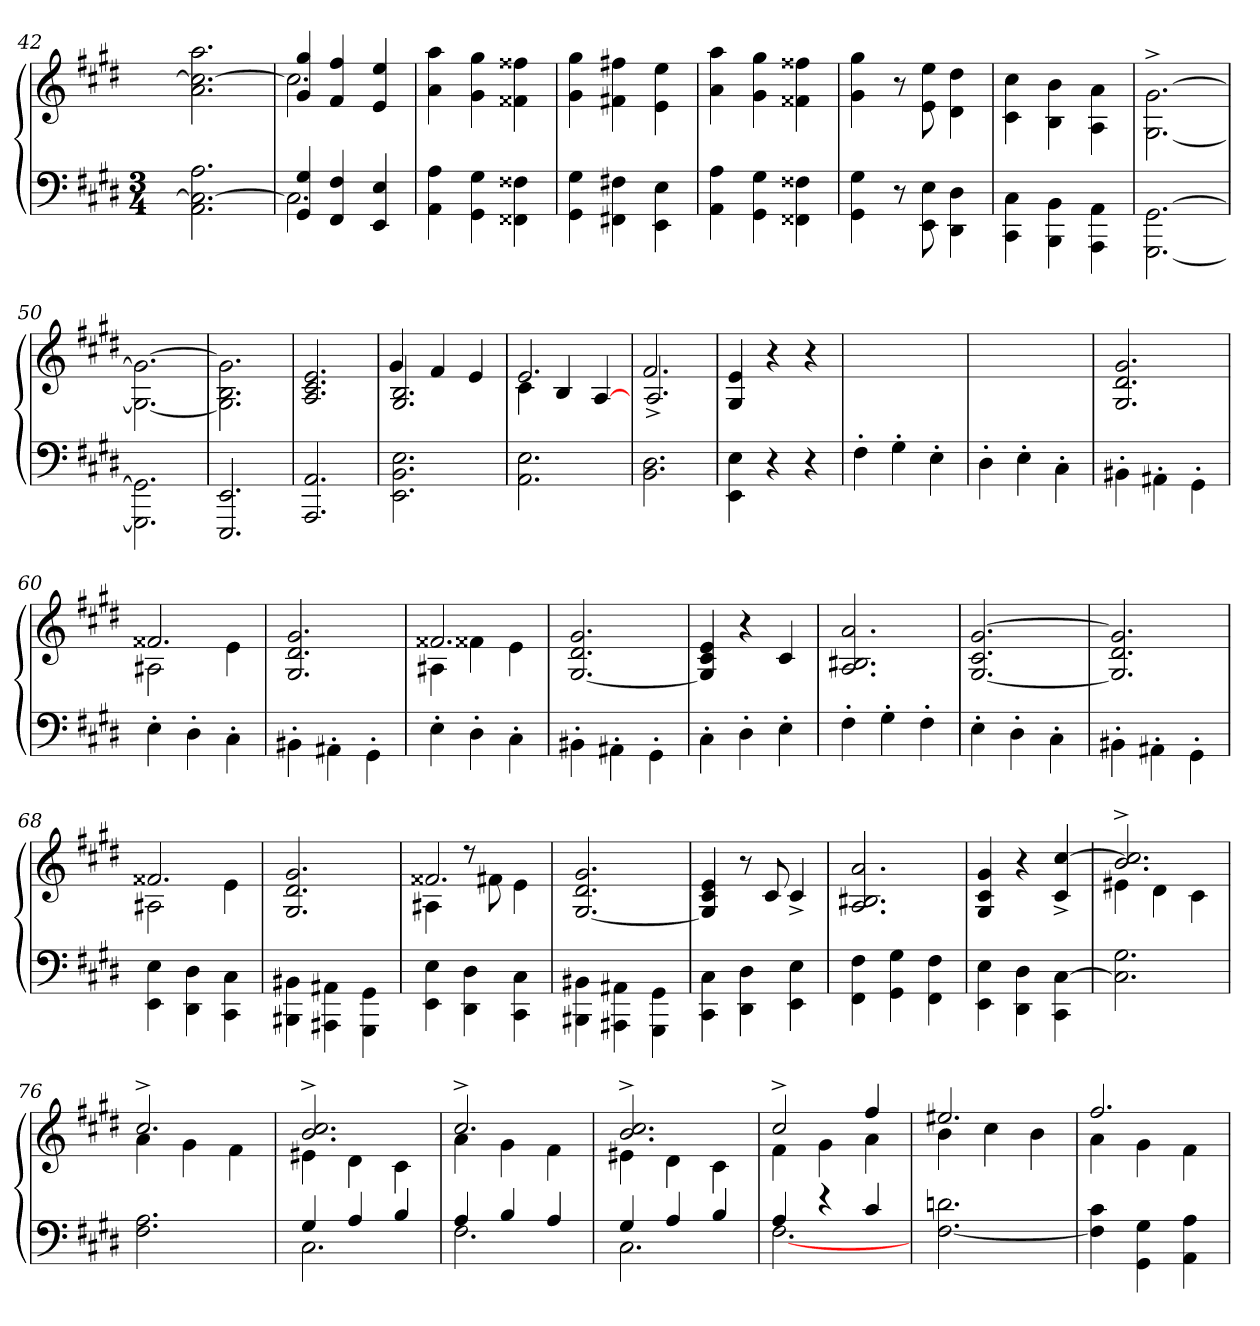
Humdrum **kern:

**kern	**kern
*part2	*part1
*staff2	*staff1
*	*I""Piano
*clefF4	*clefG2
*k[f#c#g#d#]	*k[f#c#g#d#]
*M3/4	*
=42	=42
2.AA\ 2.C#\_ 2.A\	2.a\ 2.cc#\_ 2.aa\
=43	=43
*^	*^
2.C#\]	4GG#/ 4G#/	2.cc#\]	4g#/ 4gg#/
.	4FF#/ 4F#/	.	4f#/ 4ff#/
.	4EE/ 4E/	.	4e/ 4ee/
*v	*v	*	*
*	*v	*v
=44	=44
4AA\ 4A\	4a\ 4aa\
4GG#\ 4G#\	4g#\ 4gg#\
4FF##X\ 4F##X\	4f##X\ 4ff##X\
=45	=45
4GG#\ 4G#\	4g#\ 4gg#\
4FF#X\ 4F#X\	4f#X\ 4ff#X\
4EE\ 4E\	4e\ 4ee\
=46	=46
4AA\ 4A\	4a\ 4aa\
4GG#\ 4G#\	4g#\ 4gg#\
4FF##X\ 4F##X\	4f##X\ 4ff##X\
=47	=47
4GG#\ 4G#\	4g#\ 4gg#\
8r	8r
8EE\ 8E\	8e\ 8ee\
4DD#\ 4D#\	4d#\ 4dd#\
=48	=48
4CC#\ 4C#\	4c#\ 4cc#\
4BBB\ 4BB\	4B\ 4b\
4AAA\ 4AA\	4A\ 4a\
=49	=49
[2.GGG#\ [2.GG#\	[2.G#\^> [2.g#\^>
=50	=50
2.GGG#\] 2.GG#\]	2.G#\_ 2.g#\_
=51	=51
2.EEE/ 2.EE/	2.G#\] 2.B\ 2.g#\]
=52	=52
2.AAA/ 2.AA/	2.A/ 2.c#/ 2.e/
=53	=53
*	*^
2.EE\ 2.BB\ 2.E\	2.G#/ 2.B/	4g#/
.	.	4f#/
.	.	4e/
=54	=54	=54
2.AA\ 2.E\	4c#\	2.e/
.	4B/	.
.	[4A/	.
=55	=55	=55
2.BB\ 2.D#\	2.f#/	2.A^>/
*	*v	*v
=56	=56
4EE\ 4E\	4G#/ 4e/
4r	4r
4r	4r
=57	=57
4F#'>\	2.r
4G#'>\	.
4E'>\	.
=58	=58
4D#'>\	2.r
4E'>\	.
4C#'>\	.
=59	=59
4BB#X'>\	2.G#/ 2.d#/ 2.g#/
4AA#X'>\	.
4GG#'>\	.
=60	=60
*	*^
4E'>\	2A#X\	2.f##X/
4D#'>\	.	.
4C#'>\	4e\	.
*	*v	*v
=61	=61
4BB#X'>\	2.G#/ 2.d#/ 2.g#/
4AA#X'>\	.
4GG#'>\	.
=62	=62
*	*^
4E'>\	4A#X\	2.f##/
4D#'>\	4f##X\	.
4C#'>\	4e\	.
*	*v	*v
=63	=63
4BB#X'>\	[2.G#/ 2.d#/ 2.g#/
4AA#X'>\	.
4GG#'>\	.
=64	=64
4C#'>\	4G#/] 4c#/ 4e/
4D#'>\	4r
4E'>\	4c#/
=65	=65
4F#'>\	2.A/ 2.B#X/ 2.a/
4G#'>\	.
4F#'>\	.
=66	=66
4E'>\	[2.G#/ 2.c#/ [2.g#/
4D#'>\	.
4C#'>\	.
=67	=67
4BB#X'>\	2.G#/] 2.d#/ 2.g#/]
4AA#X'>\	.
4GG#'>\	.
=68	=68
*	*^
4EE\ 4E\	2A#X\	2.f##X/
4DD#\ 4D#\	.	.
4CC#\ 4C#\	4e\	.
*	*v	*v
=69	=69
4BBB#X\ 4BB#X\	2.G#/ 2.d#/ 2.g#/
4AAA#X\ 4AA#X\	.
4GGG#\ 4GG#\	.
=70	=70
*	*^
4EE\ 4E\	4A#X\	2.f##X/
4DD#\ 4D#\	8r	.
.	8f#\	.
4CC#\ 4C#\	4e\	.
*	*v	*v
=71	=71
4BBB#X\ 4BB#X\	[2.G#/ 2.d#/ 2.g#/
4AAA#X\ 4AA#X\	.
4GGG#\ 4GG#\	.
=72	=72
4CC#\ 4C#\	4G#/] 4c#/ 4e/
4DD#\ 4D#\	8r
.	8c#/
4EE\ 4E\	4c#^>/
=73	=73
4FF#\ 4F#\	2.A/ 2.B#X/ 2.a/
4GG#\ 4G#\	.
4FF#\ 4F#\	.
=74	=74
4EE\ 4E\	4G#/ 4c#/ 4g#/
4DD#\ 4D#\	4r
4CC#\ [4C#\	4c#/^> [4cc#/^>
=75	=75
*	*^
2.C#\] 2.G#\	2.b/^> 2.cc#/]^>	4e#X\
.	.	4d#\
.	.	4c#\
=76	=76	=76
2.F#\ 2.A\	2.cc#^>/	4a\
.	.	4g#\
.	.	4f#\
=77	=77	=77
*^	*	*
4G#/	2.C#\	2.b/^> 2.cc#/^>	4e#X\
4A/	.	.	4d#\
4B/	.	.	4c#\
=78	=78	=78	=78
4A/	2.F#\	2.cc#^>/	4a\
4B/	.	.	4g#\
4A/	.	.	4f#\
=79	=79	=79	=79
4G#/	2.C#\	2.b/^> 2.cc#/^>	4e#X\
4A/	.	.	4d#\
4B/	.	.	4c#\
=80	=80	=80	=80
4A/	[2.F#\	2cc#^>/	4f#\
4r	.	.	4g#\
4c#/	.	4ff#/	4a\
*v	*v	*	*
=81	=81	=81
[2.F#\ 2.dn\	2.ee#X/	4b\
.	.	4cc#\
.	.	4b\
=82	=82	=82
4F#\] 4c#\	2.ff#/	4a\
4GG#\ 4G#\	.	4g#\
4AA\ 4A\	.	4f#\
*	*v	*v
=	=
*-	*-
